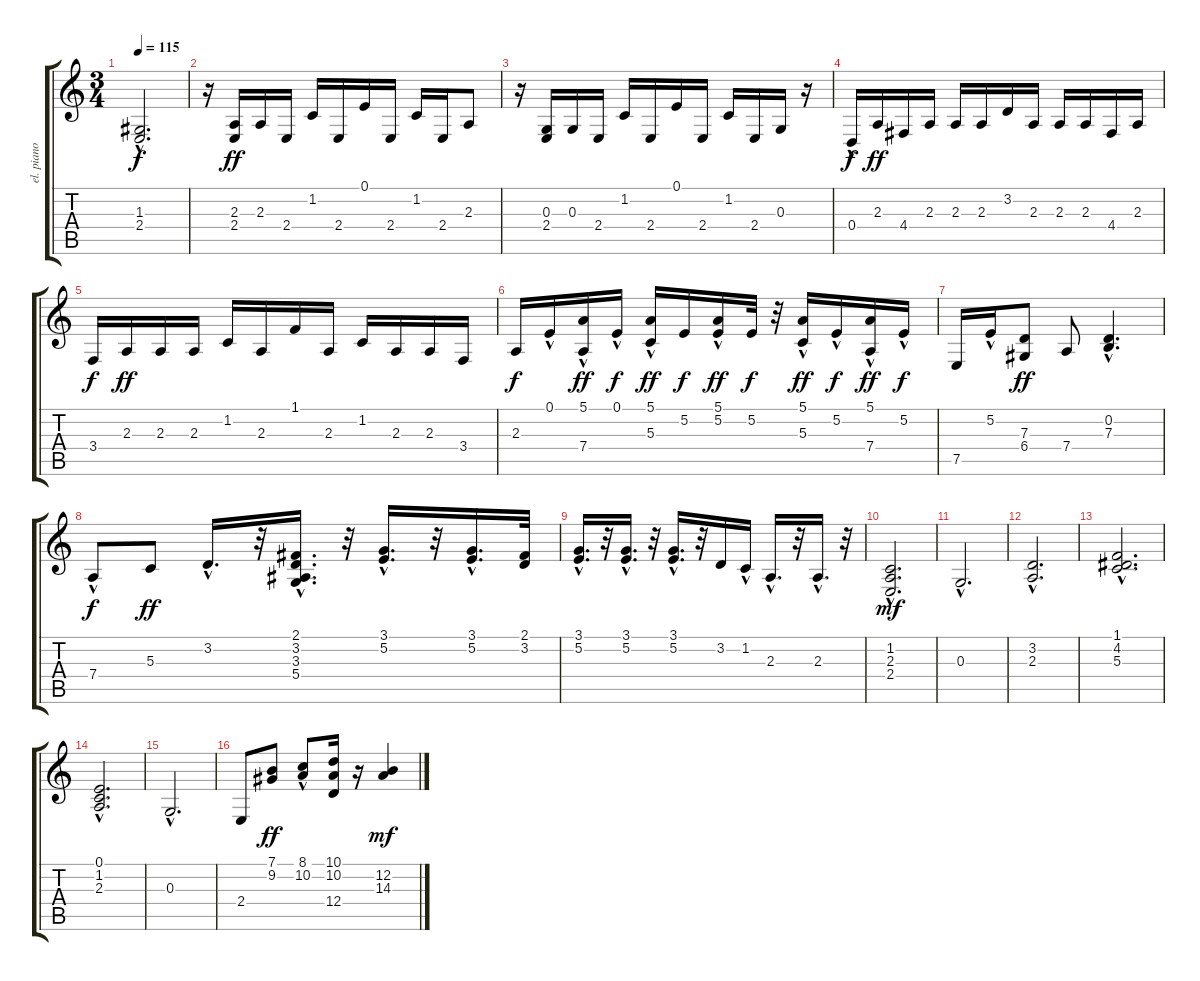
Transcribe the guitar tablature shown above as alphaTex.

\track ("el. piano 2" "el. piano ") {instrument electricpiano2}
\staff {score tabs}
\tuning (E4 B3 G3 D3 A2 E2) {hide}
\ts (3 4)
\tempo 115
\clef g2
\ks c
(1.3{hac} 2.4).2{d dy f} |
r.16 (2.3 2.4).16{dy ff} 2.3.16 2.4.16 1.2.16 2.4.16 0.1.16 2.4.16 1.2.16 2.4.16 2.3.8 |
r.16 (0.3 2.4).16 0.3.16 2.4.16 1.2.16 2.4.16 0.1.16 2.4.16 1.2.16 2.4.16 0.3.16 r.16 |
0.4{hac}.16{dy f} 2.3.16{dy ff} 4.4.16 2.3.16 2.3.16 2.3.16 3.2.16 2.3.16 2.3.16 2.3.16 4.4.16 2.3.16 |
3.4.16{dy f} 2.3.16{dy ff} 2.3.16 2.3.16 1.2.16 2.3.16 1.1.16 2.3.16 1.2.16 2.3.16 2.3.16 3.4.16 |
2.3.16{dy f} 0.1{hac}.16 (5.1{hac} 7.4{hac}).16{dy ff} 0.1{hac}.16{dy f} (5.1{hac} 5.3{hac}).16{dy ff} 5.2.16{dy f} (5.1{hac} 5.2).16{dy ff} 5.2.32{dy f} r.32 (5.1{hac} 5.3{hac}).16{dy ff} 5.2{hac}.16{dy f} (5.1{hac} 7.4{hac}).16{dy ff} 5.2{hac}.16{dy f} |
7.5.16 5.2{hac}.16 (7.3 6.4).8{dy ff} 7.4.8 (0.2{hac} 7.3{hac}).4{d} |
7.4{hac}.8{dy f} 5.3.8{dy ff} 3.2{hac}.16{d} r.32 (2.1 3.2 3.3{hac} 5.4{hac}).16{d} r.32 (3.1{hac} 5.2{hac}).16{d} r.32 (3.1{hac} 5.2{hac}).16{d} (2.1 3.2).32 |
(3.1{hac} 5.2{hac}).16{d} r.32 (3.1{hac} 5.2{hac}).16{d} r.32 (3.1{hac} 5.2{hac}).16{d} r.32 3.2.16 1.2{hac}.16 2.3{hac}.16{d} r.32 2.3{hac}.16{d} r.32 |
(1.2 2.3{hac} 2.4).2{d dy mf} |
0.3{hac}.2{d} |
(3.2{hac} 2.3{hac}).2{d} |
(1.1{hac} 4.2{hac} 5.3{hac}).2{d} |
(0.1 1.2 2.3{hac}).2{d} |
0.3{hac}.2{d} |
2.4.8 (7.1 9.2).8{dy ff} (8.1 10.2{hac}).8 (10.1 10.2 12.4).16 r.16 (12.2 14.3).4{dy mf}
